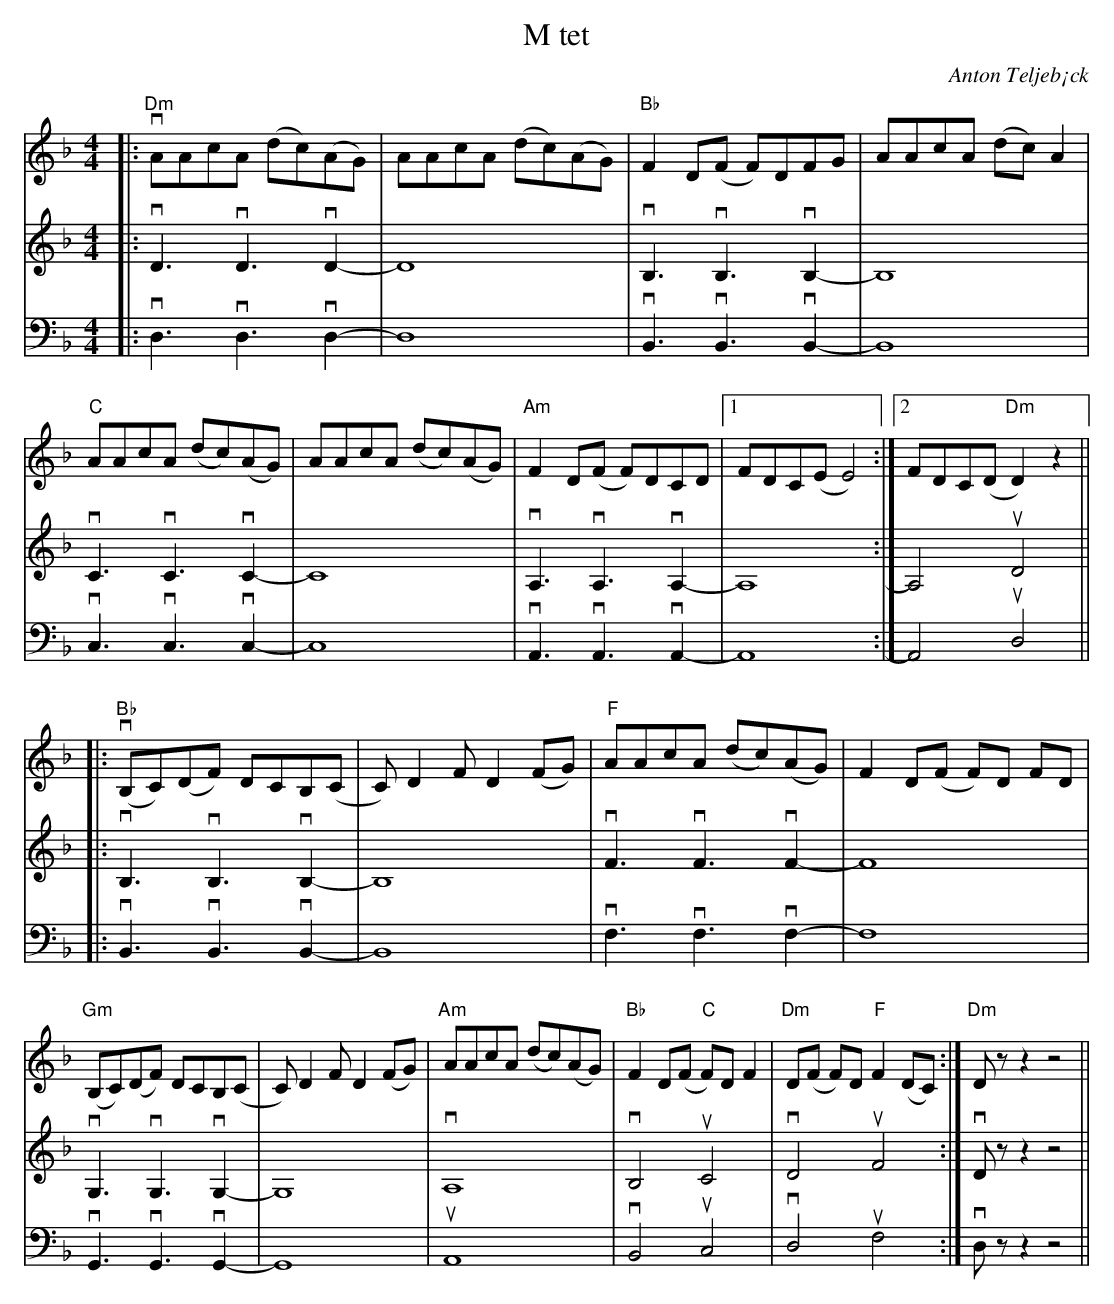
X:1
T:M tet
C:Anton Teljeb¡ck
M:4/4
L:1/8
K:Dm
V:1
|: "Dm" vAAcA (dc)(AG) | AAcA (dc)(AG) | "Bb" F2D(F F)DFG | AAcA (dc)A2 |
"C" AAcA (dc)(AG) | AAcA (dc)(AG) |"Am" F2D(F F)DCD |1 FDC(E E4) :|2 FDC(D "Dm"D2)z2 ||
|:"Bb"(vB,C)(DF) DCB,(C | C)D2F D2(FG) |"F" AAcA (dc)(AG) | F2 D(F F)D FD |
"Gm" (B,C)(DF) DCB,(C | C)D2F D2(FG) |"Am" AAcA (dc)(AG) | "Bb" F2D(F "C" F)DF2 |"Dm"D(F F)D "F"F2 (DC):|"Dm"Dz z2 z4 ||
V:2
|:vD3vD3vD2- |  D8 | vB,3vB,3vB,2- | B,8 | vC3vC3vC2- |  C8 | vA,3vA,3vA,2- |1 A,8 :|2 A,4uD4 ||
|: vB,3vB,3vB,2- | B,8 | vF3vF3vF2- | F8 | vG,3vG,3vG,2- | G,8 | vA,8 | vB,4 uC4 | vD4 uF4 :| vDz z2 z4 ||
V:3
|:vD,3vD,3vD,2- |  D,8 | vB,,3vB,,3vB,,2- | B,,8 | vC,3vC,3vC,2- |  C,8 | vA,,3vA,,3vA,,2- |1 A,,8 :|2 A,,4uD,4 ||
|: vB,,3vB,,3vB,,2- | B,,8 | vF,3vF,3vF,2- | F,8 | vG,,3vG,,3vG,,2- | G,,8 | uA,,8 | vB,,4 uC,4 | vD,4 uF,4 :| vD,z z2 z4 ||
